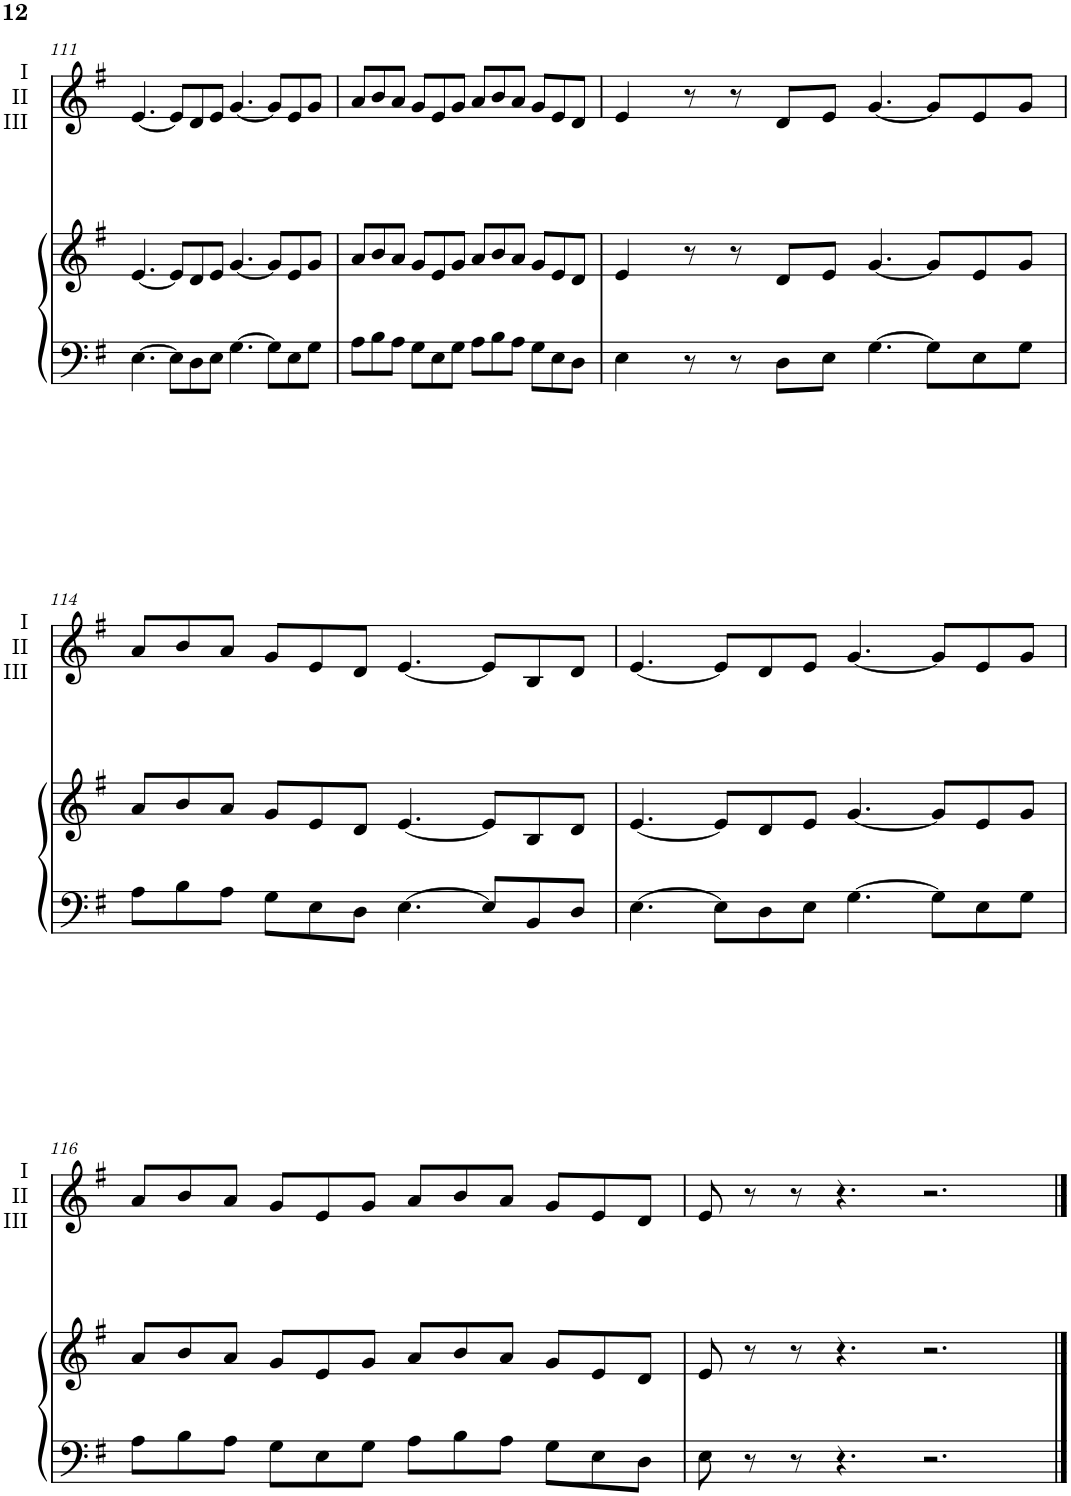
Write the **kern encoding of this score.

**kern	**kern	**kern	**kern
*part3	*part3	*part2	*part1
*staff4	*staff3	*staff2	*staff1
*I"Piano	*	*I"I II III	*I"I
*I'Pno	*	*I'I II III	*I'I
!!LO:PB:g=z
*clefF4	*clefG2	*clefG2	*clefG2
*k[f#]	*k[f#]	*k[f#]	*k[f#]
*M12/8	*M12/8	*M12/8	*M12/8
=111	=111	=111	=111
[4.E\	[4.e/	[4.e/	1.r
8E\L]	8e/L]	8e/L]	.
8D\	8d/	8d/	.
8E\J	8e/J	8e/J	.
[4.G\	[4.g/	[4.g/	.
8G\L]	8g/L]	8g/L]	.
8E\	8e/	8e/	.
8G\J	8g/J	8g/J	.
=112	=112	=112	=112
8A\L	8a/L	8a/L	1.r
8B\	8b/	8b/	.
8A\J	8a/J	8a/J	.
8G\L	8g/L	8g/L	.
8E\	8e/	8e/	.
8G\J	8g/J	8g/J	.
8A\L	8a/L	8a/L	.
8B\	8b/	8b/	.
8A\J	8a/J	8a/J	.
8G\L	8g/L	8g/L	.
8E\	8e/	8e/	.
8D\J	8d/J	8d/J	.
=113	=113	=113	=113
4E\	4e/	4e/	1.r
8r	8r	8r	.
8r	8r	8r	.
8D\L	8d/L	8d/L	.
8E\J	8e/J	8e/J	.
[4.G\	[4.g/	[4.g/	.
8G\L]	8g/L]	8g/L]	.
8E\	8e/	8e/	.
8G\J	8g/J	8g/J	.
!!LO:LB:g=z
=114	=114	=114	=114
8A\L	8a/L	8a/L	1.r
8B\	8b/	8b/	.
8A\J	8a/J	8a/J	.
8G\L	8g/L	8g/L	.
8E\	8e/	8e/	.
8D\J	8d/J	8d/J	.
[4.E\	[4.e/	[4.e/	.
8E/L]	8e/L]	8e/L]	.
8BB/	8B/	8B/	.
8D/J	8d/J	8d/J	.
=115	=115	=115	=115
[4.E\	[4.e/	[4.e/	1.r
8E\L]	8e/L]	8e/L]	.
8D\	8d/	8d/	.
8E\J	8e/J	8e/J	.
[4.G\	[4.g/	[4.g/	.
8G\L]	8g/L]	8g/L]	.
8E\	8e/	8e/	.
8G\J	8g/J	8g/J	.
!!LO:LB:g=z
=116	=116	=116	=116
8A\L	8a/L	8a/L	1.r
8B\	8b/	8b/	.
8A\J	8a/J	8a/J	.
8G\L	8g/L	8g/L	.
8E\	8e/	8e/	.
8G\J	8g/J	8g/J	.
8A\L	8a/L	8a/L	.
8B\	8b/	8b/	.
8A\J	8a/J	8a/J	.
8G\L	8g/L	8g/L	.
8E\	8e/	8e/	.
8D\J	8d/J	8d/J	.
=117	=117	=117	=117
8E\	8e/	8e/	1.r
8r	8r	8r	.
8r	8r	8r	.
4.r	4.r	4.r	.
2.r	2.r	2.r	.
==	==	==	==
*-	*-	*-	*-
